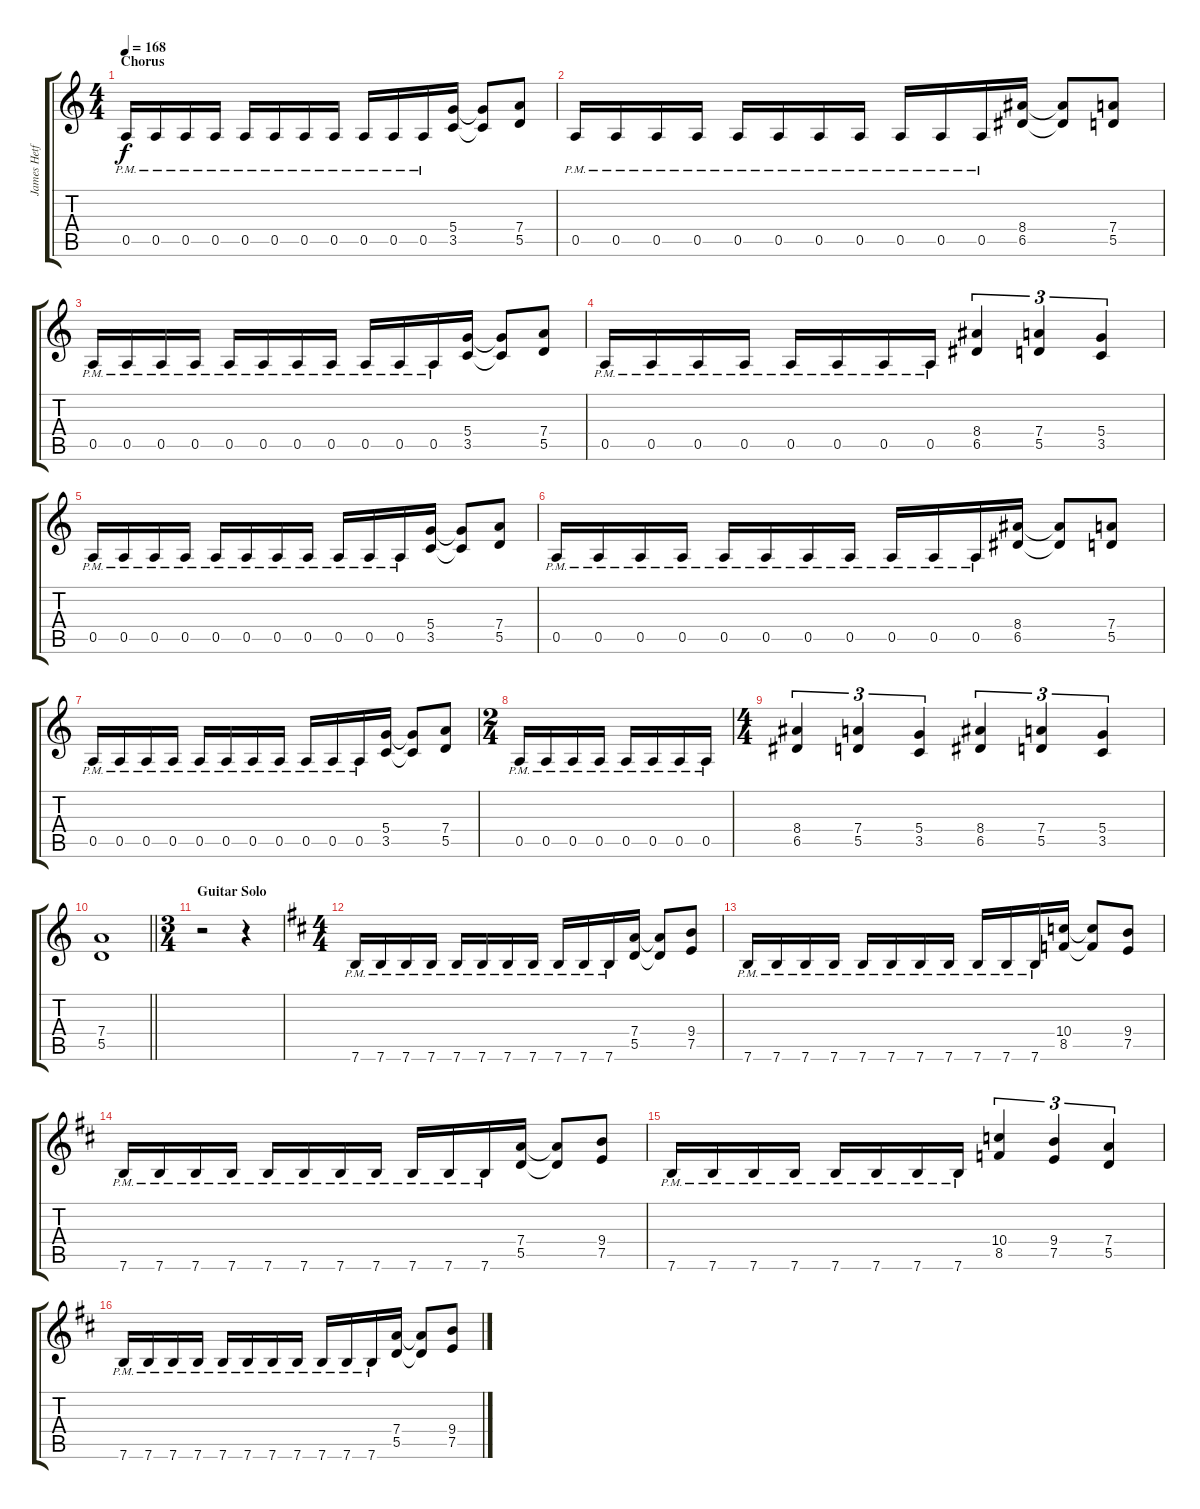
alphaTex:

\track ("James Hetfield" "James Hetf") {instrument distortionguitar}
\staff {score tabs}
\tuning (E4 B3 G3 D3 A2 E2) {hide}
\ts (4 4)
\section ("" "Chorus")
\tempo 168
\clef g2
\ks aminor
0.5{pm}.16{dy f} 0.5{pm}.16 0.5{pm}.16 0.5{pm}.16 0.5{pm}.16 0.5{pm}.16 0.5{pm}.16 0.5{pm}.16 0.5{pm}.16 0.5{pm}.16 0.5{pm}.16 (5.4 3.5).16 (5.4{t} 3.5{t}).8 (7.4 5.5).8 |
0.5{pm}.16 0.5{pm}.16 0.5{pm}.16 0.5{pm}.16 0.5{pm}.16 0.5{pm}.16 0.5{pm}.16 0.5{pm}.16 0.5{pm}.16 0.5{pm}.16 0.5{pm}.16 (8.4 6.5).16 (8.4{t} 6.5{t}).8 (7.4 5.5).8 |
0.5{pm}.16 0.5{pm}.16 0.5{pm}.16 0.5{pm}.16 0.5{pm}.16 0.5{pm}.16 0.5{pm}.16 0.5{pm}.16 0.5{pm}.16 0.5{pm}.16 0.5{pm}.16 (5.4 3.5).16 (5.4{t} 3.5{t}).8 (7.4 5.5).8 |
0.5{pm}.16 0.5{pm}.16 0.5{pm}.16 0.5{pm}.16 0.5{pm}.16 0.5{pm}.16 0.5{pm}.16 0.5{pm}.16 (8.4 6.5).4{tu (3 2)} (7.4 5.5).4{tu (3 2)} (5.4 3.5).4{tu (3 2)} |
0.5{pm}.16 0.5{pm}.16 0.5{pm}.16 0.5{pm}.16 0.5{pm}.16 0.5{pm}.16 0.5{pm}.16 0.5{pm}.16 0.5{pm}.16 0.5{pm}.16 0.5{pm}.16 (5.4 3.5).16 (5.4{t} 3.5{t}).8 (7.4 5.5).8 |
0.5{pm}.16 0.5{pm}.16 0.5{pm}.16 0.5{pm}.16 0.5{pm}.16 0.5{pm}.16 0.5{pm}.16 0.5{pm}.16 0.5{pm}.16 0.5{pm}.16 0.5{pm}.16 (8.4 6.5).16 (8.4{t} 6.5{t}).8 (7.4 5.5).8 |
0.5{pm}.16 0.5{pm}.16 0.5{pm}.16 0.5{pm}.16 0.5{pm}.16 0.5{pm}.16 0.5{pm}.16 0.5{pm}.16 0.5{pm}.16 0.5{pm}.16 0.5{pm}.16 (5.4 3.5).16 (5.4{t} 3.5{t}).8 (7.4 5.5).8 |
\ts (2 4)
0.5{pm}.16 0.5{pm}.16 0.5{pm}.16 0.5{pm}.16 0.5{pm}.16 0.5{pm}.16 0.5{pm}.16 0.5{pm}.16 |
\ts (4 4)
(8.4 6.5).4{tu (3 2)} (7.4 5.5).4{tu (3 2)} (5.4 3.5).4{tu (3 2)} (8.4 6.5).4{tu (3 2)} (7.4 5.5).4{tu (3 2)} (5.4 3.5).4{tu (3 2)} |
\barLineRight lightlight
(7.4 5.5).1 |
\ts (3 4)
\section ("" "Guitar Solo")
r.2 r.4 |
\ts (4 4)
\ks bminor
7.6{pm}.16 7.6{pm}.16 7.6{pm}.16 7.6{pm}.16 7.6{pm}.16 7.6{pm}.16 7.6{pm}.16 7.6{pm}.16 7.6{pm}.16 7.6{pm}.16 7.6{pm}.16 (7.4 5.5).16 (7.4{t} 5.5{t}).8 (9.4 7.5).8 |
7.6{pm}.16 7.6{pm}.16 7.6{pm}.16 7.6{pm}.16 7.6{pm}.16 7.6{pm}.16 7.6{pm}.16 7.6{pm}.16 7.6{pm}.16 7.6{pm}.16 7.6{pm}.16 (10.4 8.5).16 (10.4{t} 8.5{t}).8 (9.4 7.5).8 |
7.6{pm}.16 7.6{pm}.16 7.6{pm}.16 7.6{pm}.16 7.6{pm}.16 7.6{pm}.16 7.6{pm}.16 7.6{pm}.16 7.6{pm}.16 7.6{pm}.16 7.6{pm}.16 (7.4 5.5).16 (7.4{t} 5.5{t}).8 (9.4 7.5).8 |
7.6{pm}.16 7.6{pm}.16 7.6{pm}.16 7.6{pm}.16 7.6{pm}.16 7.6{pm}.16 7.6{pm}.16 7.6{pm}.16 (10.4 8.5).4{tu (3 2)} (9.4 7.5).4{tu (3 2)} (7.4 5.5).4{tu (3 2)} |
7.6{pm}.16 7.6{pm}.16 7.6{pm}.16 7.6{pm}.16 7.6{pm}.16 7.6{pm}.16 7.6{pm}.16 7.6{pm}.16 7.6{pm}.16 7.6{pm}.16 7.6{pm}.16 (7.4 5.5).16 (7.4{t} 5.5{t}).8 (9.4 7.5).8
